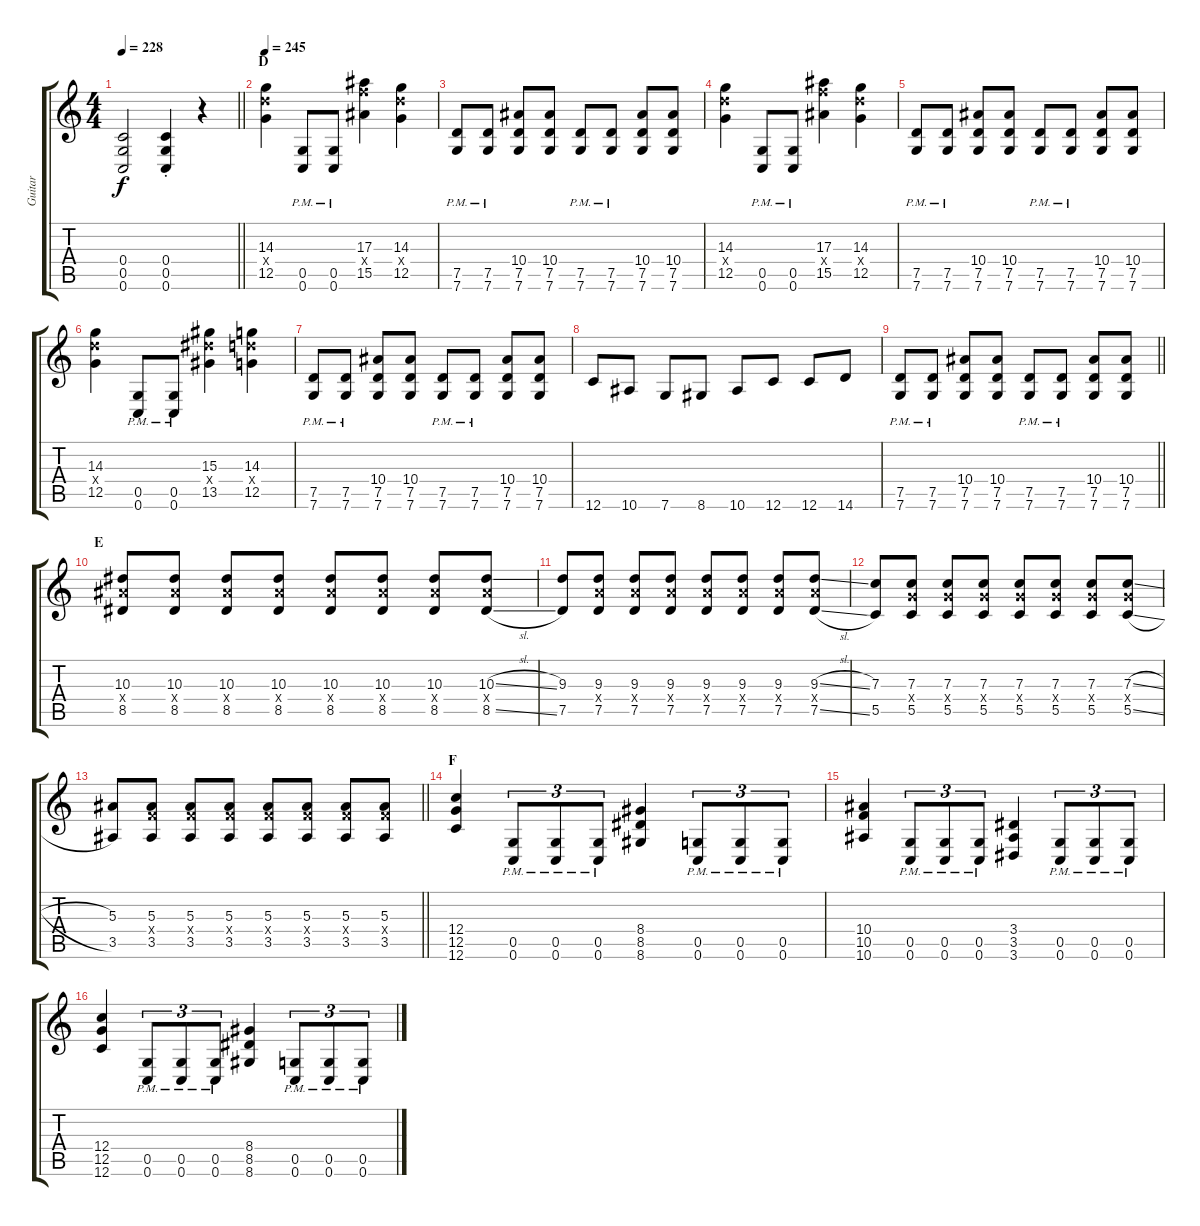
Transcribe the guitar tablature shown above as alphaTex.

\track ("Guitar" "Guitar") {instrument distortionguitar}
\staff {score tabs}
\tuning (D4 A3 F3 C3 G2 C2) {hide}
\ts (4 4)
\tempo 228
\clef g2
\barLineRight lightlight
\ks c
(0.4{t} 0.5{t} 0.6{t}).2{dy f} (0.4{st} 0.5{st} 0.6{st}).4 r.4 |
\section ("" "D")
\tempo 245
(14.3 14.4{x} 12.5).4 (0.5{pm} 0.6{pm}).8 (0.5{pm} 0.6{pm}).8 (17.3 17.4{x} 15.5).4 (14.3 14.4{x} 12.5).4 |
(7.5{pm} 7.6{pm}).8 (7.5{pm} 7.6{pm}).8 (10.4 7.5 7.6).8 (10.4 7.5 7.6).8 (7.5{pm} 7.6{pm}).8 (7.5{pm} 7.6{pm}).8 (10.4 7.5 7.6).8 (10.4 7.5 7.6).8 |
(14.3 14.4{x} 12.5).4 (0.5{pm} 0.6{pm}).8 (0.5{pm} 0.6{pm}).8 (17.3 17.4{x} 15.5).4 (14.3 14.4{x} 12.5).4 |
(7.5{pm} 7.6{pm}).8 (7.5{pm} 7.6{pm}).8 (10.4 7.5 7.6).8 (10.4 7.5 7.6).8 (7.5{pm} 7.6{pm}).8 (7.5{pm} 7.6{pm}).8 (10.4 7.5 7.6).8 (10.4 7.5 7.6).8 |
(14.3 14.4{x} 12.5).4 (0.5{pm} 0.6{pm}).8 (0.5{pm} 0.6{pm}).8 (15.3 15.4{x} 13.5).4 (14.3 14.4{x} 12.5).4 |
(7.5{pm} 7.6{pm}).8 (7.5{pm} 7.6{pm}).8 (10.4 7.5 7.6).8 (10.4 7.5 7.6).8 (7.5{pm} 7.6{pm}).8 (7.5{pm} 7.6{pm}).8 (10.4 7.5 7.6).8 (10.4 7.5 7.6).8 |
12.6.8 10.6.8 7.6.8 8.6.8 10.6.8 12.6.8 12.6.8 14.6.8 |
\barLineRight lightlight
(7.5{pm} 7.6{pm}).8 (7.5{pm} 7.6{pm}).8 (10.4 7.5 7.6).8 (10.4 7.5 7.6).8 (7.5{pm} 7.6{pm}).8 (7.5{pm} 7.6{pm}).8 (10.4 7.5 7.6).8 (10.4 7.5 7.6).8 |
\section ("" "E")
(10.3 10.4{x} 8.5).8 (10.3 10.4{x} 8.5).8 (10.3 10.4{x} 8.5).8 (10.3 10.4{x} 8.5).8 (10.3 10.4{x} 8.5).8 (10.3 10.4{x} 8.5).8 (10.3 10.4{x} 8.5).8 (10.3{sl} 10.4{x} 8.5{sl}).8 |
(9.3 7.5).8 (9.3 9.4{x} 7.5).8 (9.3 9.4{x} 7.5).8 (9.3 9.4{x} 7.5).8 (9.3 9.4{x} 7.5).8 (9.3 9.4{x} 7.5).8 (9.3 9.4{x} 7.5).8 (9.3{sl} 9.4{x} 7.5{sl}).8 |
(7.3 5.5).8 (7.3 7.4{x} 5.5).8 (7.3 7.4{x} 5.5).8 (7.3 7.4{x} 5.5).8 (7.3 7.4{x} 5.5).8 (7.3 7.4{x} 5.5).8 (7.3 7.4{x} 5.5).8 (7.3{sl} 7.4{x} 5.5{sl}).8 |
\barLineRight lightlight
(5.3 3.5).8 (5.3 5.4{x} 3.5).8 (5.3 5.4{x} 3.5).8 (5.3 5.4{x} 3.5).8 (5.3 5.4{x} 3.5).8 (5.3 5.4{x} 3.5).8 (5.3 5.4{x} 3.5).8 (5.3 5.4{x} 3.5).8 |
\section ("" "F")
(12.4 12.5 12.6).4 (0.5{pm} 0.6{pm}).8{tu (3 2)} (0.5{pm} 0.6{pm}).8{tu (3 2)} (0.5{pm} 0.6{pm}).8{tu (3 2)} (8.4 8.5 8.6).4 (0.5{pm} 0.6{pm}).8{tu (3 2)} (0.5{pm} 0.6{pm}).8{tu (3 2)} (0.5{pm} 0.6{pm}).8{tu (3 2)} |
(10.4 10.5 10.6).4 (0.5{pm} 0.6{pm}).8{tu (3 2)} (0.5{pm} 0.6{pm}).8{tu (3 2)} (0.5{pm} 0.6{pm}).8{tu (3 2)} (3.4 3.5 3.6).4 (0.5{pm} 0.6{pm}).8{tu (3 2)} (0.5{pm} 0.6{pm}).8{tu (3 2)} (0.5{pm} 0.6{pm}).8{tu (3 2)} |
(12.4 12.5 12.6).4 (0.5{pm} 0.6{pm}).8{tu (3 2)} (0.5{pm} 0.6{pm}).8{tu (3 2)} (0.5{pm} 0.6{pm}).8{tu (3 2)} (8.4 8.5 8.6).4 (0.5{pm} 0.6{pm}).8{tu (3 2)} (0.5{pm} 0.6{pm}).8{tu (3 2)} (0.5{pm} 0.6{pm}).8{tu (3 2)}
